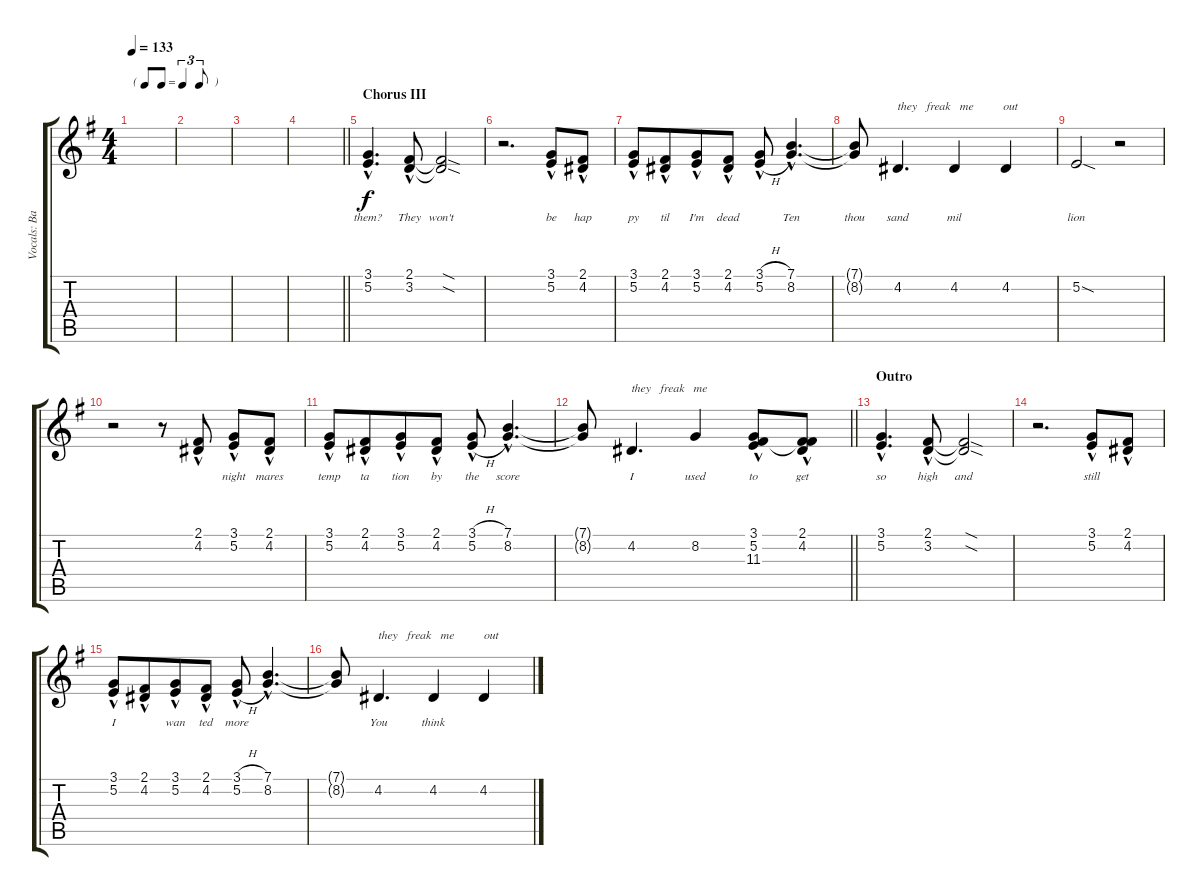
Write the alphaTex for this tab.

\track ("Vocals: Back" "Vocals: Ba") {instrument choiraahs}
\staff {score tabs}
\tuning (E4 B3 G3 D3 A2 E2) {hide}
\ts (4 4)
\tf triplet8th
\tempo 133
\clef g2
\ks g
|
|
|
\barLineRight lightlight
|
\section ("" "Chorus III")
(3.1{hac} 5.2{hac}).4{d lyrics (0 "them?") lyrics (1 "") lyrics (2 "") lyrics (3 "") lyrics (4 "")} (2.1{hac} 3.2{hac}).8{lyrics (0 "They") lyrics (1 "") lyrics (2 "") lyrics (3 "") lyrics (4 "")} (2.1{sod t} 3.2{sod t}).2{lyrics (0 "won't") lyrics (1 "") lyrics (2 "") lyrics (3 "") lyrics (4 "")} |
r.2{d} (3.1{hac} 5.2{hac}).8{lyrics (0 "be") lyrics (1 "") lyrics (2 "") lyrics (3 "") lyrics (4 "")} (2.1{hac} 4.2{hac}).8{lyrics (0 "hap") lyrics (1 "") lyrics (2 "") lyrics (3 "") lyrics (4 "")} |
(3.1{hac} 5.2{hac}).8{lyrics (0 "py") lyrics (1 "") lyrics (2 "") lyrics (3 "") lyrics (4 "")} (2.1{hac} 4.2{hac}).8{lyrics (0 "til") lyrics (1 "") lyrics (2 "") lyrics (3 "") lyrics (4 "") beam merge} (3.1{hac} 5.2{hac}).8{lyrics (0 "I'm") lyrics (1 "") lyrics (2 "") lyrics (3 "") lyrics (4 "")} (2.1{hac} 4.2{hac}).8{lyrics (0 "dead") lyrics (1 "") lyrics (2 "") lyrics (3 "") lyrics (4 "")} (3.1{h hac} 5.2{h hac}).8{lyrics (0 "") lyrics (1 "") lyrics (2 "") lyrics (3 "") lyrics (4 "")} (7.1{hac} 8.2{hac}).4{d lyrics (0 "Ten") lyrics (1 "") lyrics (2 "") lyrics (3 "") lyrics (4 "")} |
(7.1{t} 8.2{t}).8{lyrics (0 "thou") lyrics (1 "") lyrics (2 "") lyrics (3 "") lyrics (4 "")} 4.2.4{d txt "they   freak   me          out" lyrics (0 "sand") lyrics (1 "") lyrics (2 "") lyrics (3 "") lyrics (4 "")} 4.2.4{lyrics (0 "mil") lyrics (1 "") lyrics (2 "") lyrics (3 "") lyrics (4 "")} 4.2.4{lyrics (0 "") lyrics (1 "") lyrics (2 "") lyrics (3 "") lyrics (4 "")} |
5.2{sod}.2{lyrics (0 "lion") lyrics (1 "") lyrics (2 "") lyrics (3 "") lyrics (4 "")} r.2 |
r.2 r.8 (2.1{hac} 4.2{hac}).8{lyrics (0 "") lyrics (1 "") lyrics (2 "") lyrics (3 "") lyrics (4 "")} (3.1{hac} 5.2{hac}).8{lyrics (0 "night") lyrics (1 "") lyrics (2 "") lyrics (3 "") lyrics (4 "")} (2.1{hac} 4.2{hac}).8{lyrics (0 "mares") lyrics (1 "") lyrics (2 "") lyrics (3 "") lyrics (4 "")} |
(3.1{hac} 5.2{hac}).8{lyrics (0 "temp") lyrics (1 "") lyrics (2 "") lyrics (3 "") lyrics (4 "")} (2.1{hac} 4.2{hac}).8{lyrics (0 "ta") lyrics (1 "") lyrics (2 "") lyrics (3 "") lyrics (4 "") beam merge} (3.1{hac} 5.2{hac}).8{lyrics (0 "tion") lyrics (1 "") lyrics (2 "") lyrics (3 "") lyrics (4 "")} (2.1{hac} 4.2{hac}).8{lyrics (0 "by") lyrics (1 "") lyrics (2 "") lyrics (3 "") lyrics (4 "")} (3.1{h hac} 5.2{h hac}).8{lyrics (0 "the") lyrics (1 "") lyrics (2 "") lyrics (3 "") lyrics (4 "")} (7.1{hac} 8.2{hac}).4{d lyrics (0 "score") lyrics (1 "") lyrics (2 "") lyrics (3 "") lyrics (4 "")} |
\barLineRight lightlight
(7.1{t} 8.2{t}).8{lyrics (0 "") lyrics (1 "") lyrics (2 "") lyrics (3 "") lyrics (4 "")} 4.2.4{d txt "they   freak   me" lyrics (0 "I") lyrics (1 "") lyrics (2 "") lyrics (3 "") lyrics (4 "")} 8.2.4{lyrics (0 "used") lyrics (1 "") lyrics (2 "") lyrics (3 "") lyrics (4 "")} (3.1{hac} 5.2{hac} 11.3).8{lyrics (0 "to") lyrics (1 "") lyrics (2 "") lyrics (3 "") lyrics (4 "")} (2.1{hac} 4.2{hac} 11.3{t}).8{lyrics (0 "get") lyrics (1 "") lyrics (2 "") lyrics (3 "") lyrics (4 "")} |
\section ("" "Outro")
(3.1{hac} 5.2{hac}).4{d lyrics (0 "so") lyrics (1 "") lyrics (2 "") lyrics (3 "") lyrics (4 "")} (2.1{hac} 3.2{hac}).8{lyrics (0 "high") lyrics (1 "") lyrics (2 "") lyrics (3 "") lyrics (4 "")} (2.1{sod t} 3.2{sod t}).2{lyrics (0 "and") lyrics (1 "") lyrics (2 "") lyrics (3 "") lyrics (4 "")} |
r.2{d} (3.1{hac} 5.2{hac}).8{lyrics (0 "still") lyrics (1 "") lyrics (2 "") lyrics (3 "") lyrics (4 "")} (2.1{hac} 4.2{hac}).8{lyrics (0 "") lyrics (1 "") lyrics (2 "") lyrics (3 "") lyrics (4 "")} |
(3.1{hac} 5.2{hac}).8{lyrics (0 "I") lyrics (1 "") lyrics (2 "") lyrics (3 "") lyrics (4 "")} (2.1{hac} 4.2{hac}).8{lyrics (0 "") lyrics (1 "") lyrics (2 "") lyrics (3 "") lyrics (4 "") beam merge} (3.1{hac} 5.2{hac}).8{lyrics (0 "wan") lyrics (1 "") lyrics (2 "") lyrics (3 "") lyrics (4 "")} (2.1{hac} 4.2{hac}).8{lyrics (0 "ted") lyrics (1 "") lyrics (2 "") lyrics (3 "") lyrics (4 "")} (3.1{h hac} 5.2{h hac}).8{lyrics (0 "more") lyrics (1 "") lyrics (2 "") lyrics (3 "") lyrics (4 "")} (7.1{hac} 8.2{hac}).4{d lyrics (0 "") lyrics (1 "") lyrics (2 "") lyrics (3 "") lyrics (4 "")} |
(7.1{t} 8.2{t}).8{lyrics (0 "") lyrics (1 "") lyrics (2 "") lyrics (3 "") lyrics (4 "")} 4.2.4{d txt "they   freak   me          out" lyrics (0 "You") lyrics (1 "") lyrics (2 "") lyrics (3 "") lyrics (4 "")} 4.2.4{lyrics (0 "think") lyrics (1 "") lyrics (2 "") lyrics (3 "") lyrics (4 "")} 4.2.4{lyrics (0 "") lyrics (1 "") lyrics (2 "") lyrics (3 "") lyrics (4 "")}
